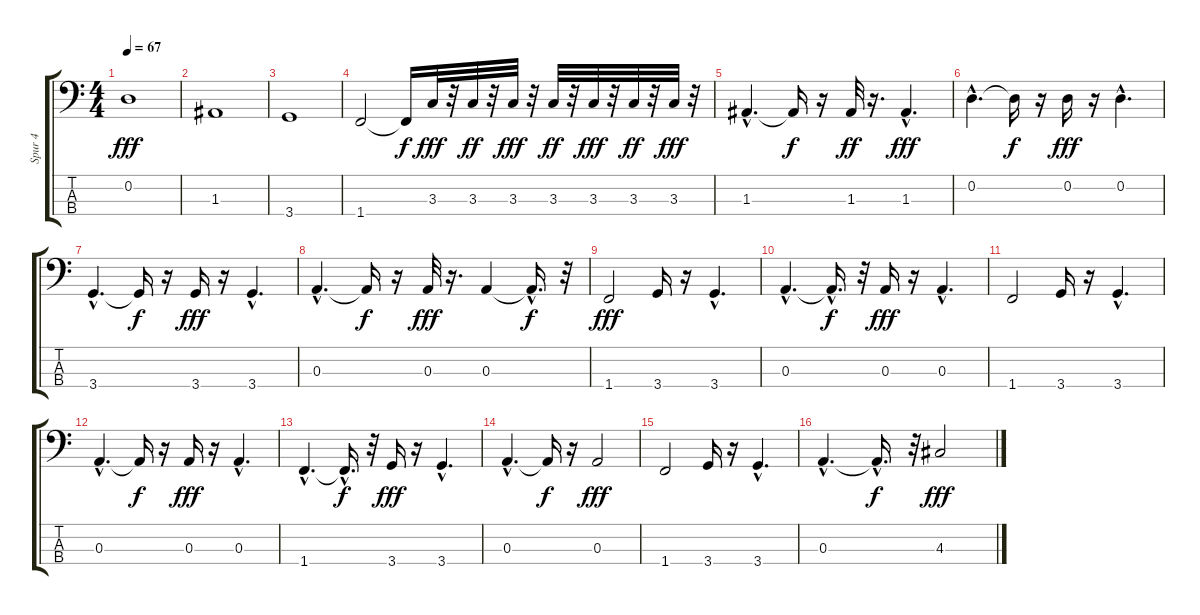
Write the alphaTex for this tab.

\track ("Spur 4" "Spur 4") {instrument electricbassfinger}
\staff {score tabs}
\tuning (G2 D2 A1 E1) {hide}
\ts (4 4)
\tempo 67
\clef f4
\ks c
0.2.1{dy fff} |
1.3.1 |
3.4.1 |
1.4.2 1.4{t}.16{dy f} 3.3.32{dy fff} r.32 3.3.32{dy ff} r.32 3.3.32{dy fff} r.32 3.3.32{dy ff} r.32 3.3.32{dy fff} r.32 3.3.32{dy ff} r.32 3.3.32{dy fff} r.32 |
1.3{hac}.4{d} 1.3{t}.16{dy f} r.16 1.3.32{dy ff} r.16{d} 1.3{hac}.4{d dy fff} |
0.2{hac}.4{d} 0.2{t}.16{dy f} r.16 0.2.16{dy fff} r.16 0.2{hac}.4{d} |
3.4{hac}.4{d} 3.4{t}.16{dy f} r.16 3.4.16{dy fff} r.16 3.4{hac}.4{d} |
0.3{hac}.4{d} 0.3{t}.16{dy f} r.16 0.3.32{dy fff} r.16{d} 0.3.4 0.3{hac t}.16{d dy f} r.32 |
1.4.2{dy fff} 3.4.16 r.16 3.4{hac}.4{d} |
0.3{hac}.4{d} 0.3{hac t}.16{d dy f} r.32 0.3.16{dy fff} r.16 0.3{hac}.4{d} |
1.4.2 3.4.16 r.16 3.4{hac}.4{d} |
0.3{hac}.4{d} 0.3{t}.16{dy f} r.16 0.3.16{dy fff} r.16 0.3{hac}.4{d} |
1.4{hac}.4{d} 1.4{hac t}.16{d dy f} r.32 3.4.16{dy fff} r.16 3.4{hac}.4{d} |
0.3{hac}.4{d} 0.3{t}.16{dy f} r.16 0.3.2{dy fff} |
1.4.2 3.4.16 r.16 3.4{hac}.4{d} |
0.3{hac}.4{d} 0.3{hac t}.16{d dy f} r.32 4.3.2{dy fff}
